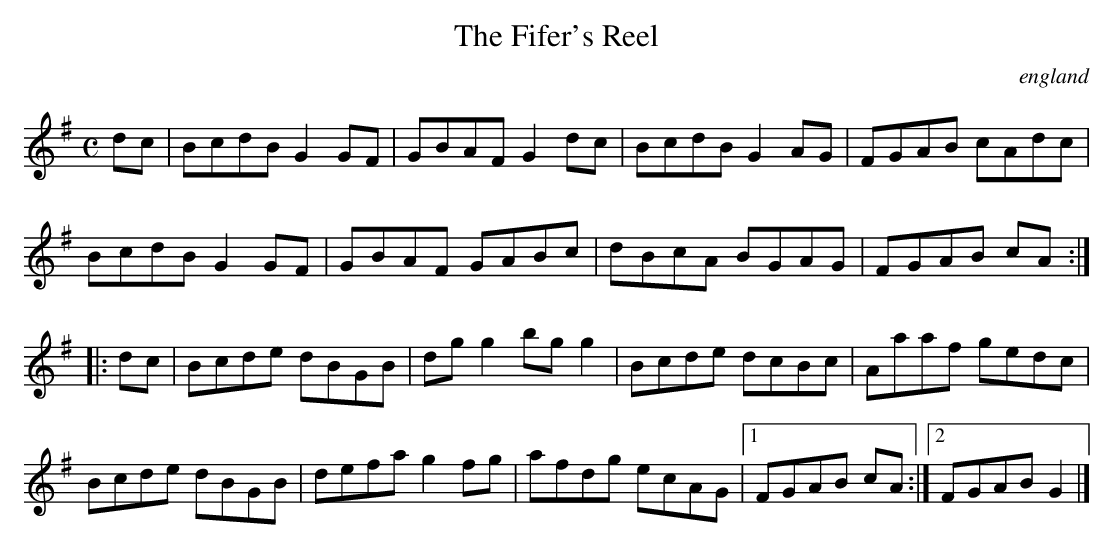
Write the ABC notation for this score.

X:1
T:The Fifer's Reel
O:england
K:G
L:1/8
M:C
dc|BcdB G2 GF|GBAF G2 dc|BcdB G2 AG|FGAB cAdc|
BcdB G2 GF|GBAF GABc|dBcA BGAG|FGAB cA:|
|:dc|Bcde dBGB|dg g2 bg g2|Bcde dcBc|Aaaf gedc|
Bcde dBGB|defa g2 fg|afdg ecAG|1 FGAB cA:|2 FGAB G2|]
